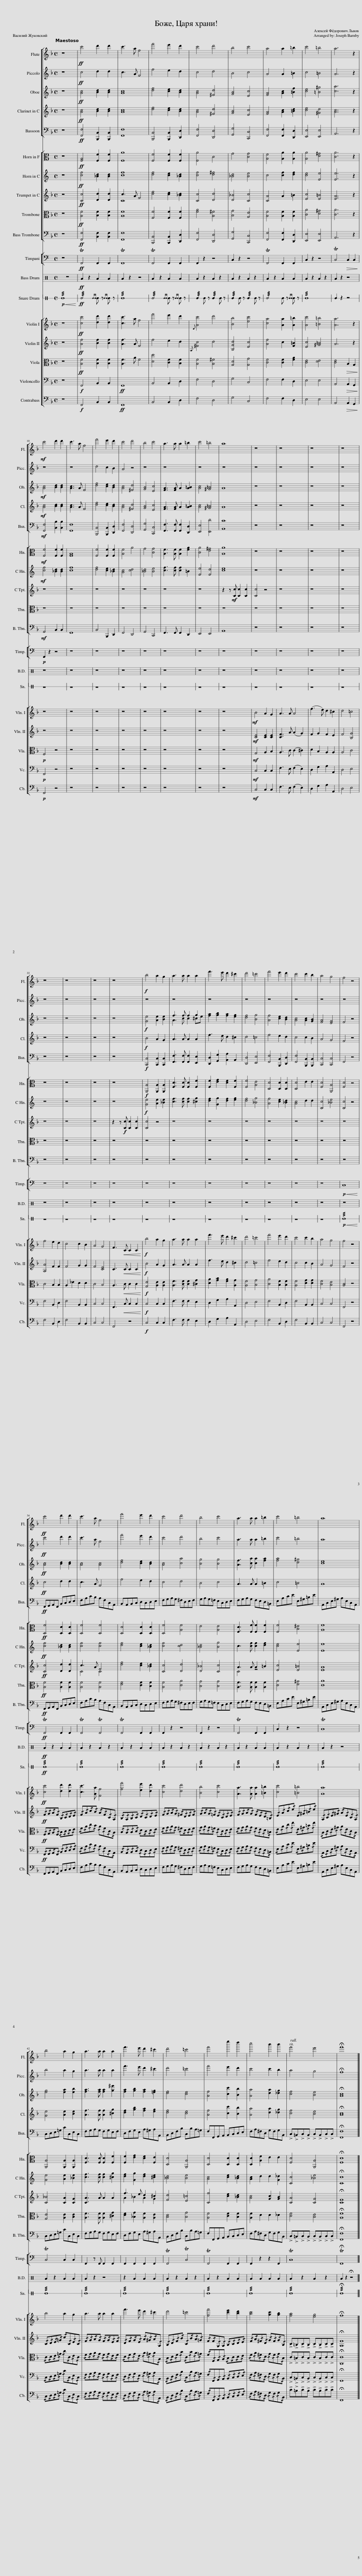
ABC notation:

X:1
%%score [ 1 2 ( 3 4 ) 5 6 ] [ 7 8 ( 9 10 ) 11 12 ] 13 14 15 [ 16 17 18 19 20 ]
L:1/8
Q:1/4=84
M:4/4
I:linebreak $
K:F
V:1 treble
V:2 treble transpose=12
V:3 treble
V:4 treble
V:5 treble
V:6 bass
V:7 alto
V:8 treble transpose=-12
V:9 treble
V:10 treble
V:11 alto
V:12 bass
V:13 bass
V:14 perc
K:none
V:15 perc stafflines=1
K:none
V:16 treble
V:17 treble
V:18 alto
V:19 bass
V:20 bass transpose=-12
V:1
 z8 |!ff! c'4 d'2 d'2 | c'3 a f4 | f'4 e'2 d'2 | c'4 d'4 | %5
 b4 c'4 | a4 a2 =b2 | c'4 =b4 | a6 z2 |$!mf! c'4 d'2 d'2 | %10
 c'3 a f4 | f'4 e'2 d'2 | c'4 d'4 | b4 c'4 | a3 a a2 =b2 | %15
 c'4 =b4 | a8 | z8 | z8 | z8 | %20
 z8 |$ z8 | z8 | z8 | z8 | %25
!f! b4 a2 g2 | a3 a a2 a2 | f'3 e' d'2 ^c'2 | d'4 =c'4 | f'4 e'2 d'2 | %30
 c'4 c'2 b2 | a4 g4 | f4 z4 |$!ff! c'4 d'2 d'2 | c'3 a f4 | %35
 f'4 e'2 d'2 | c'4 d'4 | b4 c'4 | a3 a a2 =b2 | c'4 =b4 | %40
 a8 |$ b4 a2 g2 | a3 a a2 a2 | f'3 e' d'2 ^c'2 | d'4 =c'4 | %45
 f'4 e''2 d''2 | c''4 b'2 b'2 |[Q:1/4=84] f'4[Q:1/4=78] e'4[Q:1/4=82][Q:1/4=81][Q:1/4=79][Q:1/4=76][Q:1/4=75][Q:1/4=73] |[Q:1/4=72] !fermata!f'8[Q:1/4=69][Q:1/4=66] |] %49
V:2
 z8 |!ff! c4 d2 d2 | c3 A F4 | f4 e2 d2 | c4 d4 | %5
 B4 c4 | A4 A2 =B2 | c4 =B4 | A6 z2 |$ z8 | %10
 z8 | d4 c2 B2 | A4 z4 | z8 | z8 | %15
 z8 | z8 | z8 | z8 | z8 | %20
 z8 |$ z8 | z8 | z8 | z8 | %25
 z8 | z8 | z8 | z8 | z8 | %30
 z8 | z8 | z8 |$!ff! c'4 d'2 d'2 | c'3 a f4 | %35
 f'4 e'2 d'2 | c'4 d'4 | b4 c'4 | a3 a a2 =b2 | c'4 =b4 | %40
 a8 |$ b4 a2 g2 | a3 a a2 a2 | f'3 e' d'2 ^c'2 | d'4 =c'4 | %45
 f'4 e'2 d'2 | c'4 c'2 b2 | a4 g4 | !fermata!f8 |] %49
V:3
 z8 |!ff! [Ac]4 [Bd]2 [Bd]2 | [Ac]8 | [df]4 [ce]2 [Bd]2 | [Ac]4 [^Fd]4 | %5
 [GB]4 [Ec]4 | [FA]4 [Ac]2 [=Bf]2 | [ce]4 [=B^g]4 | [ca]6 z2 |$!mf! [Ac]4 [Bd]2 [Bd]2 | %10
 [Ac]3 A F4 | [df]4 [ce]2 [Bd]2 | [Ac]4 [^Fd]4 | [GB]4 [Ec]4 | [FA]3 [FA] A2 [A=B]2 | %15
 [Ac]4 [^G=B]4 | A8 | z8 | z8 | z8 | %20
 z8 |$ z8 | z8 | z8 | z8 | %25
!f! [Ge]4 [Ae]2 [Be]2 | f3 f f2 g2 | [fa]2 [gb]2 [fa]2 [eg]2 | [df]4 [Bg]4 | [Af]4 [ce]2 [Bd]2 | %30
 [Ac]4 [Ac]2 [GB]2 | [FA]4 [EG]4 | F4 z4 |$!ff! [Ac]4 [Bd]2 [Bd]2 | [Ac]4 [Ac]4 | %35
 [df]4 [ce]2 [Bd]2 | [Ac]4 [ca]4 | [Bg]4 [Bg]4 | [Af]3 [ca] [ca]2 [fa]2 | [fa]4 [d^g]4 | %40
 [ce]8 |$ [eg]4 [ea]2 [eb]2 | [fa]3 [fa] [fa]2 [g^e']2 | [fa]2 [gb]2 [fa]2 [=eg]2 | [df]4 [ce]4 | %45
 [Af]4 [cc']2 [Bb]2 | [Aa]4 [da]2 [_dg]2 | [cf]4 [Be]4 | !fermata![Ac]8 |] %49
V:4
 x8 | x8 | x8 | x8 | x8 | %5
 x8 | x8 | x8 | x8 |$ x8 | %10
 x8 | x8 | x8 | x8 | x8 | %15
 x8 | x8 | x8 | x8 | x8 | %20
 x8 |$ x8 | x8 | x8 | x8 | %25
 x8 | A3 c c2 ^ce | x8 | x8 | x8 | %30
 x8 | x8 | x8 |$ x8 | x8 | %35
 x8 | x8 | x8 | x8 | x8 | %40
 x8 |$ x8 | x8 | x8 | x8 | %45
 x8 | x8 | x8 | x8 |] %49
V:5
 z8 |!ff! [Ac]4 [Bd]2 [Bd]2 | [Ac]8 | [df]4 [ce]2 [Bd]2 | [Ac]4 [^Fd]4 | %5
 [GB]4 [Ec]4 | [FA]4 [Ac]2 [=Bd]2 | [ce]4 [^Gd]4 | [Ac]6 z2 |$!mf! [Ac]4 [Bd]2 [Bd]2 | %10
 [Ac]3 A F4 | [df]4 [ce]2 [Bd]2 | [Ac]4 [^Fd]4 | [GB]4 [Ec]4 | [FA]3 [FA] A2 [A=B]2 | %15
 [Ac]4 [^G=B]4 | A8 | z8 | z8 | z8 | %20
 z8 |$ z8 | z8 | z8 | z8 | %25
!f! B4 A2 G2 | A3 A A2 A2 | f3 e d2 ^c2 | d4 =c4 | f4 e2 d2 | %30
 c4 c2 B2 | A4 G4 | F4 z4 |$!ff! c4 d2 d2 | c3 A F4 | %35
 f4 e2 d2 | c4 d4 | B4 c4 | A3 A A2 =B2 | c4 =B4 | %40
 A8 |$ [Ge]4 [Ae]2 [Be]2 | [Af]3 [Af] [Af]2 [^cg]2 | [df]2 [gb]2 [fa]2 [eg]2 | [df]4 [ce]4 | %45
 [Af]4 [cc']2 [Bb]2 | [Aa]4 [da]2 [_dg]2 | [cf]4 [Be]4 | !fermata![Ac]8 |] %49
V:6
 z8 |!ff! [F,,F,]4 [B,,,B,,]2 [B,,,B,,]2 | [F,,F,]8 | [B,,,B,,]4 [B,,,B,,]2 [D,,D,]2 | [F,,F,]4 [D,,D,]4 | %5
 [G,,G,]4 [C,,C,]4 | [F,,F,]4 [F,,F,]2 [D,,D,]2 | [E,,E,]4 [E,,E,]4 | A,,6 z2 |$!mf! [F,,F,]4 [B,,B,]2 [B,,B,]2 | %10
 [F,,F,]8 | [B,,,B,,]4 [B,,,B,,]2 [D,,D,]2 | [F,,F,]4 [D,,D,]4 | [G,,G,]4 [C,,C,]4 | [F,,F,]3 [F,,F,] [F,,F,]2 [D,,D,]2 | %15
 [E,,E,]4 [E,,D]4 | [A,,C]8 | z8 | z8 | z8 | %20
 z8 |$ z8 | z8 | z8 | z8 | %25
!f! [C,,C,]4 [C,,C,]2 [C,,C,]2 | [F,,F,]3 [F,,F,] [F,,F,]2 [E,,E,]2 | [D,,D,]2 [G,,G,]2 [A,,A,]2 A,,2 | [D,,D,]4 [E,,E,]4 | [F,,F,]4 [B,,,B,,]2 [D,,D,]2 | %30
 [F,,F,]4 [B,,,B,,]2 [B,,,B,,]2 | [C,,C,]4 [C,,C,]4 | F,,4 z4 |$!ff! F,,G,,A,,F,, B,,C,D,E, | F,A,CB, A,F,C,A,, | %35
 B,,A,,B,,C, D,C,D,E, | F,G,A,G, ^F,D,E,F, | G,A,G,=F, E,C,D,E, | F,G,A,G, F,E,D,=B,, | E,A,CE E,^G,=B,E | %40
 A,,C,E,^G, A,E,C,A,, |$ C,D,E,=G, CC,E,C, | F,G,A,G, F,G,E,F, | D,F,G,E, A,^G,A,A,, | B,,D,F,B, C,B,A,=G, | %45
 F,F,,G,,A,, B,,C,D,E, | F,A,^F,D, G,F,G,B,, | !>!C,!>!=B,,!>!C,!>!B,, !>!C,!>!B,,!>!C,!>!C, | !fermata![F,,F,]8 |] %49
V:7
[K:C] z8 |!ff! [F,A,]4 [F,F]2 [F,F]2 | [F,A]8 | [F,F]4 [F,F]2 [F,F]2 | [F,A]4 C4 | %5
 G4 [CG]4 | [A,F]4 [A,A]2 [A,A]2 | [A,A]4 [D^G]4 | [CA]6 z2 |$!mf! [F,F]4 [F,F]2 [F,F]2 | %10
 [F,A,]8 | [F,F]4 [F,F]2 [F,F]2 | [A,F]4 A4 | G4 [CG]4 | [A,F]3 [A,F] [A,F]2 [FA]2 | %15
 [CA]4 [E^G]4 | [A,A]8 | z8 | z8 | z8 | %20
 z8 |$ z8 | z8 | z8 | z8 | %25
!f! [A,,A,]4 [A,,A,]2 [A,,A,]2 | [F,D]3 [F,D] [F,D]2 [F,F]2 | [F,F]2 [EG]2 [DF]2 [F,F]2 | [F,F]4 [A,E]4 | [D,D]4 [D,D]2 [D,D]2 | %30
 [D,D]4 E2 E2 | [F,D]4 [A,,A,]4 | [F,D]4 z4 |$!ff! [D,F]4 [D,D]2 [D,D]2 | [D,F]4 [D,F]4 | %35
 [D,D]4 [D,D]2 [D,D]2 | [D,F]4 [A,F]4 | E4 [A,E]4 | [F,D]3 [F,F] [F,F]2 [F,F]2 | [F,F]4 [B,^E]4 | %40
 [A,F]8 |$ [A,,A,]4 [A,,A,]2 [A,,A,]2 | [F,D]3 [F,D] [F,D]2 [F,F]2 | [F,F]2 [EG]2 [DF]2 [F,E]2 | [D,D]4 [A,,A,]4 | %45
 [D,D]4 [D,D]2 [D,D]2 | [D,D]2 [A,F]2 E2 E2 | [F,D]4 [A,,A,]4 | !fermata![F,D]8 |] %49
V:8
[K:C] z8 |!ff! [cf]4 [_Bd]2 [Bd]2 | [cf]8 | [df]4 [ce]2 [_Bd]2 | [cf]4 [d^f]4 | %5
 [_Bd]4 [Be]4 | c4 [cf]2 [df]2 | [ce]4 [Ee]4 | [Ee]6 z2 |$!mf! [cf]4 [_Bd]2 [Bd]2 | %10
 [cf]8 | [df]4 [ce]2 [_Bd]2 | [Ac]4 [cd]4 | [_Bd]4 [Be]4 | [cf]3 [cf] [cf]2 =B2 | %15
 [Ee]4 [Ed]4 | [ce]8 | z8 | z8 | z8 | %20
 z8 |$ z8 | z8 | z8 | z8 | %25
!f! [Ge]4 [Ae]2 [_Be]2 | [cf]3 [cf] [cf]2 [^cg]2 | [df]2 [Gg]2 [df]2 [eg]2 | [df]4 [_Bg]4 | [Af]4 [ce]2 [_Bd]2 | %30
 [Ac]4 d2 d2 | [Cc]4 [_Be]4 | [Cc]4 z4 |$!ff! [cf]4 [_Bd]2 [Bd]2 | [cf]4 [cf]4 | %35
 [df]4 [ce]2 [_Bd]2 | [cf]4 [cd]4 | [_Bd]4 [Bg]4 | c3 [cf] [cf]2 [df]2 | [ce]4 [Ee]4 | %40
 [Ee]8 |$ [Ge]4 [Ae]2 [_Be]2 | [cf]3 [cf] [cf]2 [^cg]2 | [df]2 [Gg]2 [df]2 [^ce]2 | [_Bd]4 [Be]4 | %45
 [Ac]4 [ce]2 [_Bd]2 | [Ac]2 d2 d2 [G_d]2 | [Cc]4 [_Be]4 | !fermata![Cc]8 |] %49
V:9
 z8 |!ff! [Cc]4 [Dd]2 [Dd]2 | c3 A F4 | [df]4 [ce]2 [_Bd]2 | [Cc]4 [Dd]4 | %5
 [D_B]4 [Cc]4 | [CA]4 A2 =B2 | [Ec]4 [E=B]4 | [EA]6 z2 |$ z8 | %10
 z8 | z8 | z8 | z8 | z8 | %15
 z8 | z2 z!mf! [Cc] [Cc]2 [Cc]2 | [Cc]4 z4 | z8 | z8 | %20
 z8 |$ z8 | z8 | z8 | z2 z!f! [Cc] [Cc]2 [Cc]2 | %25
 [Cc]4 z4 | z8 | z8 | z8 | z8 | %30
 z8 | z8 | z8 |$!ff! [Cc]4 [Dd]2 [Dd]2 | c3 A F4 | %35
 [df]4 [ce]2 [_Bd]2 | [Cc]4 [Dd]4 | [D_B]4 [Cc]4 | A3 A A2 =B2 | [Ec]4 [E=B]4 | %40
 [EA]8 |$ [C_B]4 [CA]2 [CG]2 | [CA]3 A A2 A2 | f3 e d2 ^c2 | [Fd]4 [E=c]4 | %45
 [Cf]4 [ce]2 [_Bd]2 | [Ac]4 [Gc]2 [GB]2 | [CA]4 [CG]4 | !fermata![CF]8 |] %49
V:10
 x8 | x8 | C8 | x8 | x8 | %5
 x8 | x8 | x8 | x8 |$ x8 | %10
 x8 | x8 | x8 | x8 | x8 | %15
 x8 | x8 | x8 | x8 | x8 | %20
 x8 |$ x8 | x8 | x8 | x8 | %25
 x8 | x8 | x8 | x8 | x8 | %30
 x8 | x8 | x8 |$ x8 | C4 C4 | %35
 x8 | x8 | x8 | C4 z4 | x8 | %40
 x8 |$ x8 | x8 | A2 _B2 A2 G2 | x8 | %45
 x8 | x8 | x8 | x8 |] %49
V:11
 z8 |!ff! [A,F]4 [B,F]2 [B,F]2 | [A,F]8 | [F,F]4 [F,F]2 [F,F]2 | [FA]4 [A,^F]4 | %5
 [B,G]4 [G,E]4 | [A,F]4 [A,F]2 [A,F]2 | [CA]4 [D^G]4 | [CA]6 z2 |$ z8 | %10
 z8 | z8 | z8 | z8 | z8 | %15
 z8 | z8 | z8 | z8 | z8 | %20
 z8 |$ z8 | z8 | z8 | z8 | %25
 z8 | z8 | z8 | z8 | z8 | %30
 z8 | z8 | z8 |$!ff! [A,F]4 [A,F]2 [A,F]2 | [A,F]4 [A,F]4 | %35
 [DF]4 [CF]2 [B,F]2 | [A,F]4 [CA]4 | [B,G]4 [B,G]4 | [A,F]3 [A,F] [A,F]2 [A,F]2 | [CA]4 [D^G]4 | %40
 [CA]8 |$ [G,E]4 [A,E]2 [B,E]2 | [A,F]3 [A,F] [A,F]2 [^CG]2 | [DF]2 [_B,G]2 [A,F]2 [A,E]2 | [B,D]4 [B,G]4 | %45
 [A,F]4 [CF]2 [B,F]2 | [A,F]2 D2 D2 _D2 | [CF]4 [B,E]4 | !fermata![A,F]8 |] %49
V:12
 z8 |!ff! [F,,F,]4 [B,,F,]2 [B,,F,]2 | [F,,F,]8 | [B,,,B,,]4 [B,,,B,,]2 [D,,D,]2 | [F,,F,]4 [D,,D,]4 | %5
 [G,,G,]4 [C,,C,]4 | [F,,F,]4 [F,,F,]2 [D,,D,]2 | [E,,E,]4 [E,,E,]4 | A,,6 z2 |$!mf! G,,4 B,,2 B,,2 | %10
 F,,8 | B,,4 B,,,2 D,,2 | F,,4 D,,4 | G,,4 C,,4 | F,,3 F,, F,,2 D,,2 | %15
 E,,4 E,,4 | A,,8 | z8 | z8 | z8 | %20
 z8 |$ z8 | z8 | z8 | z8 | %25
 z8 | z8 | z8 | z8 | z8 | %30
 z8 | z8 | z8 |$!ff! F,,G,,A,,F,, B,,C,D,E, | F,A,CB, A,F,C,A,, | %35
 B,,A,,B,,C, D,C,D,E, | F,G,A,G, ^F,D,E,F, | G,A,G,=F, E,C,D,E, | F,G,A,G, F,E,D,=B,, | E,A,CE E,^G,=B,E | %40
 A,,C,E,^G, A,E,C,A,, |$ C,D,E,=G, CC,E,C, | F,G,A,G, F,G,E,F, | D,F,G,E, A,^G,A,A,, | B,,D,F,B, C,B,A,=G, | %45
 F,F,,G,,A,, B,,C,D,E, | F,A,^F,D, G,F,G,B,, | !>!C,!>!=B,,!>!C,!>!B,, !>!C,!>!B,,!>!C,!>!C, | !fermata![F,,F,]8 |] %49
V:13
[K:C] z8 |!ff! TF,,4 F,,2 F,,2 | TF,,8 | TF,,4 F,,2 F,,2 | F,,2 z2 z4 | %5
 C,2 z2 z4 | TF,,4 F,,2 F,,2 | C,2 z2 z4 | TC,4!>(! C,2 C,2!>)! |$!p! F,,2 z2 z4 | %10
 z8 | z8 | z8 | z8 | z8 | %15
 z8 | z8 | z8 | z8 | z8 | %20
 z8 |$ z8 | z8 | z8 | z8 | %25
 z8 | z8 | z8 | z8 | z8 | %30
 z8 | z8 |!p!!<(! C,8!<)! |$!ff! TF,,4 F,,2 F,,2 | TF,,4 TF,,4 | %35
 TF,,4 F,,2 F,,2 | F,,2 z2 z4 | F,,2 z2 z4 | TF,,4 F,,2 F,,2 | C,2 z2 z4 | %40
 TC,8 |$ TC,4 C,2 C,2 | F,,2 z F,, F,,2 F,,2 | F,,2 F,,2 F,,2 F,,2 | TF,,4 TC,4 | %45
 TF,,4 F,,2 F,,2 | F,,2 z2 z2 F,,2 | TC,8 | !fermata!TF,,8 |] %49
V:14
[K:C] z8 |!ff! A2 z2 A2 A2 | A2 z2 z4 | A2 z2 A2 A2 | A2 z2 A2 z2 | %5
 A2 z2 A2 z2 | A2 z2 A2 A2 | A2 z2 A2 z2 | A2 z2 z4 |$ z8 | %10
 z8 | z8 | z8 | z8 | z8 | %15
 z8 | z8 | z8 | z8 | z8 | %20
 z8 |$ z8 | z8 | z8 | z8 | %25
 z8 | z8 | z8 | z8 | z8 | %30
 z8 | z8 | z8 |$!ff! A2 z2 A2 A2 | A2 z2 A2 z2 | %35
 A2 z2 A2 A2 | A2 z2 A2 z2 | A2 z2 A2 z2 | A2 z2 A2 A2 | A2 z2 A2 z2 | %40
 A2 z2 z4 |$ A2 z2 A2 A2 | A2 z2 z4 | z2 A2 A2 A2 | A2 z2 A2 z2 | %45
 A2 z2 A2 A2 | A2 A2 A2 A2 | A2 z2 A2 z2 | A2 z2 !fermata!z4 |] %49
V:15
[K:C]!p!!<(! !///!E8!<)! |!ff! !///!E4{EE} E z{EE} E z | !///!E8 | !///!E4{EE} E z{EE} E z | !///!E2 E z !///!E2 E z | %5
 !///!E2 E z !///!E2 E z | !///!E4 E z{EE} E z | !///!E8 | E2 z2 z4 |$ z8 | %10
 z8 | z8 | z8 | z8 | z8 | %15
 z8 | z8 | z8 | z8 | z8 | %20
 z8 |$ z8 | z8 | z8 | z8 | %25
 z8 | z8 | z8 | z8 | z8 | %30
 z8 | z8 |!p!!<(! !///!E8!<)! |$!ff! !///!E8 | !///!E8 | %35
 !///!E8 | !///!E8 | !///!E8 | !///!E8 | !///!E8 | %40
 !///!E8 |$ !///!E8 | !///!E8 | !///!E8 | !///!E8 | %45
 !///!E8 | !///!E8 | !///!E8 | !///!!fermata!E8 |] %49
V:16
 z8 |!ff! [cc']4 [dd']2 [dd']2 | [cc']3 a f4 | f'4 e'2 d'2 |{D} [Ac']4 d'4 | %5
 [Bb]4 [ec']4 | [ca]4 [Aa]2 [A=b]2 | [Ac']4 [=B=b]4 | [Aa]6 z2 |$ z8 | %10
 z8 | z8 | z8 | z8 | z8 | %15
 z8 | z8 |!mf! B4 A2 G2 | A3 A A4 | (f3 e) d2 ^c2 | %20
 d4 =c4 |$ f4 e2 d2 | c4 c2 B2 | A4 G4 | F3!<(! C C2 C2!<)! | %25
!f! b4 a2 g2 | a3 a a2 a2 | f'3 e' d'2 ^c'2 | d'4 =c'4 | f'4 e'2 d'2 | %30
 c'4 c'2 b2 | a4 g4 | f4 z4 |$!ff! [cc']4 [dd']2 [dd']2 | [cc']3 [Aa] [Ff]4 | %35
 [ff']4 [ee']2 [dd']2 | [cc']4 [dd']4 | [Bb]4 [cc']4 | [Aa]3 [Aa] [Aa]2 [=B=b]2 | [cc']4 [=B=b]4 | %40
 [Aa]8 |$ b4 a2 g2 | a3 a a2 a2 | f'3 e' d'2 ^c'2 | d'4 =c'4 | %45
 [ff']4 [c'e']2 [bd']2 | [ac']4 [gc']2 [gb]2 | [fa]4 [eg]4 | !fermata!f8 |] %49
V:17
 z8 |!ff! [Af]4 [Bf]2 [Bf]2 | [Af]3 A F4 | f4 e2 d2 |{A,} [^Fc]4 d4 | %5
 [B,Gd]4 [Ec]4 | [Af]4 c2 [F=B]2 | [Ec]4 [^G=B]4 | A6 z2 |$ z8 | %10
 z8 | z8 | z8 | z8 | z8 | %15
 z8 | z8 |!mf! [CE]4 [CE]2 [CE]2 | [CF]3 A (A2 G2) | F2 G2 F2 E2 | %20
 F4 [B,G]4 |$ [A,A]4 F2 F2 | F4 G2 G2 | F4 [CE]4 | C3!<(! C C2 C2!<)! | %25
!f! B4 A2 G2 | A3 A A2 A2 | f3 e d2 ^c2 | d4 =c4 | f4 e2 d2 | %30
 c4 c2 B2 | A4 G4 | F4 z4 |$!ff! !/!F!/!G!/!A!/!F !/!B,!/!C!/!D!/!E | !/!F!/!A!/!c!/!B !/!A!/!F!/!C!/!A, | %35
 !/!B,!/!A,!/!B,!/!C !/!D!/!C!/!D!/!E | !/!F!/!G!/!A!/!G !/!^F!/!D!/!E!/!F | !/!G!/!A!/!G!/!=F !/!E!/!C!/!D!/!E | !/!F!/!G!/!A!/!G !/!F!/!E!/!D!/!=B, | !/!E!/!A!/!c!/!e !/!E!/!^G!/!=B!/!e | %40
 !/!A,!/!C!/!E!/!^G !/!A!/!E!/!C!/!A, |$ !/!C!/!D!/!E!/!=G !/!c!/!C!/!E!/!C | !/!F!/!G!/!A!/!G !/!F!/!G!/!E!/!F | !/!D!/!F!/!G!/!E !/!A!/!^G!/!A!/!A, | !/!B,!/!D!/!F!/!B !/!C!/!B!/!A!/!=G | %45
 !/!F!/!F!/!G,!/!A, !/!B,!/!C!/!D!/!E | !/!F!/!A!/!^F!/!D !/!G!/!F!/!G!/!B, | !>!C!>!=B,!>!C!>!B, !>!C!>!B,!>!C!>!C | !fermata![A,F]8 |] %49
V:18
 z8 |!ff! [A,F]4 [B,F]2 [B,F]2 | [A,F]3 A F4 | [Dd]4 [CF]2 [B,F]2 | [A,F]4 [A,^F]4 | %5
 [G,D]4 [G,G]4 | [CF]4 [CF]2 [FA]2 | [CE]4 [DE]4 | [CE]4!>(! A,2 G,2!>)! |$!p! F,4 z4 | %10
 z8 | z8 | z8 | z8 | z8 | %15
 z8 | z8 |!mf! G,4 A,2 B,2 | A,3 C (C2 ^C2) | D2 B,2 A,2 A,2 | %20
 A,4 C4 |$ C4 B,2 B,2 | A,2 _E2 D2 D2 | C4 B,4 | A,3!<(! C C2 C2!<)! | %25
!f! [G,E]4 [A,E]2 [A,E]2 | [A,F]3 [CF] [CF]2 [^CG]2 | [DA]2 [GB]2 [FA]2 [A,G]2 | [A,F]4 [B,G]4 | [CA]4 [B,F]2 [B,F]2 | %30
 [A,F]4 [DG]2 [DG]2 | [CF]4 [B,E]4 | [A,C]4 z4 |$!ff! !/!F,!/!G,!/!A,!/!F, !/!B,!/!C!/!D!/!E | !/!F!/!A!/!c!/!B !/!A!/!F!/!C!/!A, | %35
 !/!B,!/!A,!/!B,!/!C !/!D!/!C!/!D!/!E | !/!F!/!G!/!A!/!G !/!^F!/!D!/!E!/!F | !/!G!/!A!/!G!/!=F !/!E!/!C!/!D!/!E | !/!F!/!G!/!A!/!G !/!F!/!E!/!D!/!=B, | !/!E!/!A!/!c!/!e !/!E!/!^G!/!=B!/!e | %40
 !/!A,!/!C!/!E!/!^G !/!A!/!E!/!C!/!A, |$ !/!C!/!D!/!E!/!=G !/!c!/!C!/!E!/!C | !/!F!/!G!/!A!/!G !/!F!/!G!/!E!/!F | !/!D!/!F!/!G!/!E !/!A!/!^G!/!A!/!A, | !/!B,!/!D!/!F!/!B !/!C!/!B!/!A!/!=G | %45
 !/!F!/!F,!/!G,!/!A, !/!B,!/!C!/!D!/!E | !/!F!/!A!/!^F!/!D !/!G!/!F!/!G!/!B, | !>!C!>!=B,!>!C!>!B, !>!C!>!B,!>!C!>!C | !fermata![C,C]8 |] %49
V:19
 z8 |!f! F,,4 B,,2 B,,2 |!ff! F,,8 | B,,4 B,,2 D,2 | F,4 D,4 | %5
 G,4 C,4 | F,4 F,2 D,2 | E,4 E,4 | A,,4!>(! A,,2 G,,2!>)! |$!p! F,,4 z4 | %10
 z8 | z8 | z8 | z8 | z8 | %15
 z8 | z8 |!mf! C,4 C,2 C,2 | F,3 E, (F,2 E,2) | D,2 G,2 A,2 A,,2 | %20
 D,4 E,4 |$ F,4 B,,2 D,2 | F,4 B,,2 B,,2 | C,4 C,4 | F,,3!<(! C, C,2 C,2!<)! | %25
!f! C,4 C,2 C,2 | F,3 F, F,2 E,2 | D,2 G,2 A,2 A,,2 | D,4 E,4 | F,4 B,,2 D,2 | %30
 F,4 B,,2 B,,2 | C,4 C,4 | F,,4 z4 |$!ff! !/!F,,!/!G,,!/!A,,!/!F,, !/!B,,!/!C,!/!D,!/!E, | !/!F,!/!A,!/!C!/!B, !/!A,!/!F,!/!C,!/!A,, | %35
 !/!B,,!/!A,,!/!B,,!/!C, !/!D,!/!C,!/!D,!/!E, | !/!F,!/!G,!/!A,!/!G, !/!^F,!/!D,!/!E,!/!F, | !/!G,!/!A,!/!G,!/!=F, !/!E,!/!C,!/!D,!/!E, | !/!F,!/!G,!/!A,!/!G, !/!F,!/!E,!/!D,!/!=B,, | !/!E,!/!A,!/!C!/!E !/!E,!/!^G,!/!=B,!/!E | %40
 !/!A,,!/!C,!/!E,!/!^G, !/!A,!/!E,!/!C,!/!A,, |$ !/!C,!/!D,!/!E,!/!=G, !/!C!/!C,!/!E,!/!C, | !/!F,!/!G,!/!A,!/!G, !/!F,!/!G,!/!E,!/!F, | !/!D,!/!F,!/!G,!/!E, !/!A,!/!^G,!/!A,!/!A,, | !/!B,,!/!D,!/!F,!/!B, !/!C,!/!B,!/!A,!/!=G, | %45
 !/!F,!/!F,,!/!G,,!/!A,, !/!B,,!/!C,!/!D,!/!E, | !/!F,!/!A,!/!^F,!/!D, !/!G,!/!F,!/!G,!/!B,, | !>!C,!>!=B,,!>!C,!>!B,, !>!C,!>!B,,!>!C,!>!C, | !fermata!F,,8 |] %49
V:20
 z8 |!f! F,,4 B,,2 B,,2 |!ff! F,,8 | B,,4 B,,2 D,2 | F,4 D,4 | %5
 G,4 C,4 | F,4 F,2 D,2 | E,4 E,4 | A,,4!>(! A,,2 G,,2!>)! |$!p! F,,4 z4 | %10
 z8 | z8 | z8 | z8 | z8 | %15
 z8 | z8 |!mf! C,4 C,2 C,2 | F,3 E, (F,2 E,2) | D,2 G,2 A,2 A,,2 | %20
 D,4 E,4 |$ F,4 B,,2 D,2 | F,4 B,,2 B,,2 | C,4 C,4 | F,,4 z4 | %25
!f! C,4 C,2 C,2 | F,3 F, F,2 E,2 | D,2 G,2 A,2 A,,2 | D,4 E,4 | F,4 B,,2 D,2 | %30
 F,4 B,,2 B,,2 | C,4 C,4 | F,,4 z4 |$ F,,G,,A,,F,, B,,C,D,E, | F,A,CB, A,F,C,A,, | %35
 B,,A,,B,,C, D,C,D,E, | F,G,A,G, ^F,D,E,F, | G,A,G,=F, E,C,D,E, | F,G,A,G, F,E,D,=B,, | E,A,CE E,^G,=B,E | %40
 A,,C,E,^G, A,E,C,A,, |$ !/!C,!/!D,!/!E,!/!=G, !/!C!/!C,!/!E,!/!C, | !/!F,!/!G,!/!A,!/!G, !/!F,!/!G,!/!E,!/!F, | !/!D,!/!F,!/!G,!/!E, !/!A,!/!^G,!/!A,!/!A,, | !/!B,,!/!D,!/!F,!/!B, !/!C,!/!B,!/!A,!/!=G, | %45
 !/!F,!/!F,,!/!G,,!/!A,, !/!B,,!/!C,!/!D,!/!E, | !/!F,!/!A,!/!^F,!/!D, !/!G,!/!F,!/!G,!/!B,, | !>!C!>!=B,!>!C!>!B, !>!C!>!B,!>!C!>!C | !fermata!F,,8 |] %49
